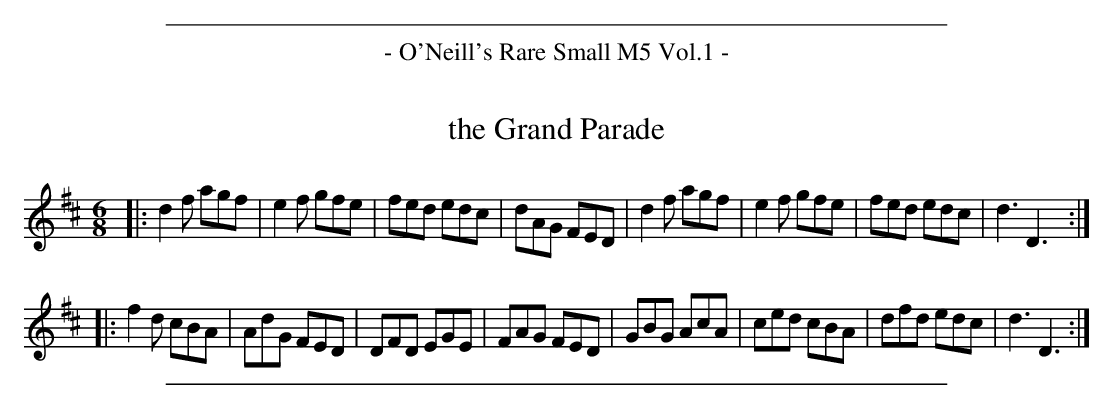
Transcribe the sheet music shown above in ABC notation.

X:1
T: the Grand Parade
M: 6/8
L: 1/8
K: D
|:\
d2f agf | e2f gfe | fed edc | dAG FED |\
d2f agf | e2f gfe | fed edc | d3  D3 ::
f2d cBA | AdG FED | DFD EGE | FAG FED |\
GBG AcA | ced cBA | dfd edc | d3  D3 :|
